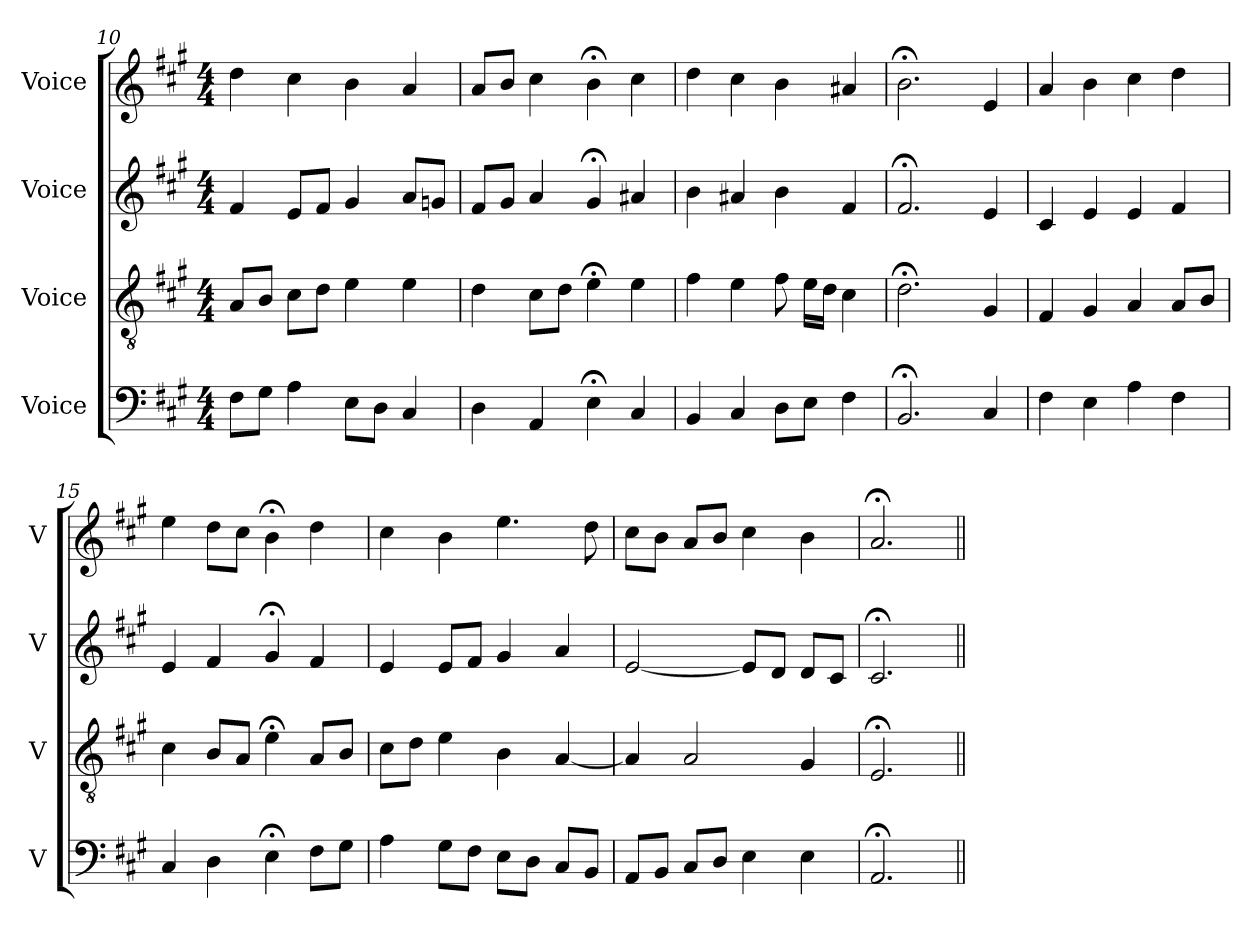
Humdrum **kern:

**kern	**kern	**kern	**kern
*part4	*part3	*part2	*part1
*staff4	*staff3	*staff2	*staff1
*I"Voice	*I"Voice	*I"Voice	*I"Voice
*I'V	*I'V	*I'V	*I'V
*clefF4	*clefGv2	*clefG2	*clefG2
*k[f#c#g#]	*k[f#c#g#]	*k[f#c#g#]	*k[f#c#g#]
*M4/4	*M4/4	*M4/4	*M4/4
=10	=10	=10	=10
8F#L	8AL	4f#	4dd
8G#J	8BJ	.	.
4A	8c#L	8eL	4cc#
.	8dJ	8f#J	.
8EL	4e	4g#	4b
8DJ	.	.	.
4C#	4e	8aL	4a
.	.	8gnJ	.
=11	=11	=11	=11
4D	4d	8f#L	8aL
.	.	8g#J	8bJ
4AA	8c#L	4a	4cc#
.	8dJ	.	.
4E;<	4e;<	4g#;<	4b;<
4C#	4e	4a#X	4cc#
=12	=12	=12	=12
4BB	4f#	4b	4dd
4C#	4e	4a#X	4cc#
8DL	8f#	4b	4b
8EJ	16eLL	.	.
.	16dJJ	.	.
4F#	4c#	4f#	4a#X
=13	=13	=13	=13
2.BB;<	2.d;<	2.f#;<	2.b;<
4C#	4G#	4e	4e
=14	=14	=14	=14
4F#	4F#	4c#	4a
4E	4G#	4e	4b
4A	4A	4e	4cc#
4F#	8AL	4f#	4dd
.	8BJ	.	.
=15	=15	=15	=15
4C#	4c#	4e	4ee
4D	8BL	4f#	8ddL
.	8AJ	.	8cc#J
4E;<	4e;<	4g#;<	4b;<
8F#L	8AL	4f#	4dd
8G#J	8BJ	.	.
=16	=16	=16	=16
4A	8c#L	4e	4cc#
.	8dJ	.	.
8G#L	4e	8eL	4b
8F#J	.	8f#J	.
8EL	4B	4g#	4.ee
8DJ	.	.	.
8C#L	[4A	4a	.
8BBJ	.	.	8dd
=17	=17	=17	=17
8AAL	4A]	[2e	8cc#L
8BBJ	.	.	8bJ
8C#L	2A	.	8aL
8DJ	.	.	8bJ
4E	.	8eL]	4cc#
.	.	8dJ	.
4E	4G#	8dL	4b
.	.	8c#J	.
=18	=18	=18	=18
2.AA;<	2.E;<	2.c#;<	2.a;<
=||	=||	=||	=||
*-	*-	*-	*-
